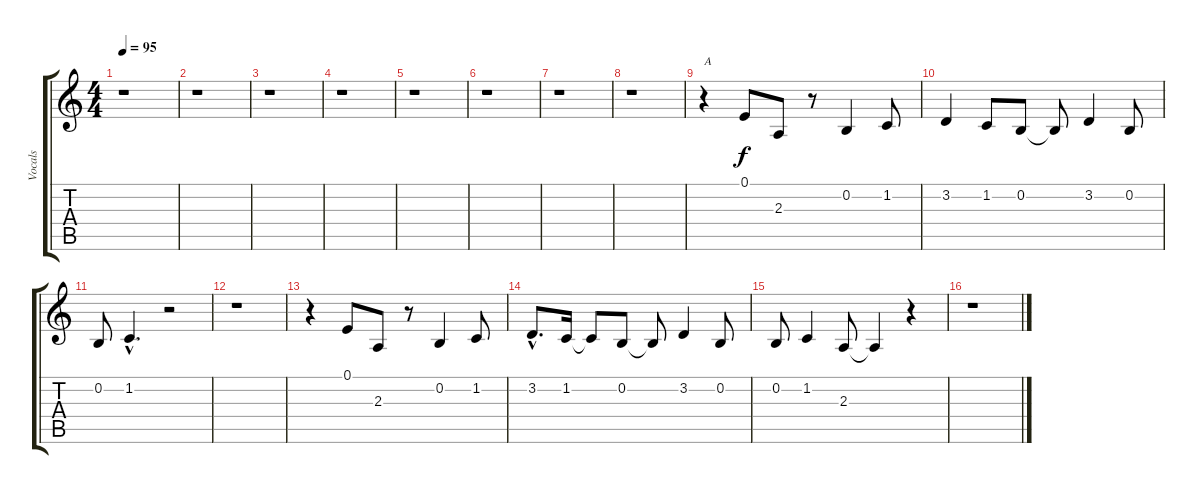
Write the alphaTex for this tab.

\track ("Vocals" "Vocals") {instrument englishhorn}
\staff {score tabs}
\tuning (E4 B3 G3 D3 A2 E2) {hide}
\ts (4 4)
\tempo 95
\clef g2
\ks c
r.1{dy f instrument englishhorn} |
r.1 |
r.1 |
r.1 |
r.1 |
r.1 |
r.1 |
r.1 |
r.4{txt "A"} 0.1.8 2.3.8 r.8 0.2.4 1.2.8 |
3.2.4 1.2.8 0.2.8 0.2{t}.8 3.2.4 0.2.8 |
0.2.8 1.2{hac}.4{d} r.2 |
r.1 |
r.4 0.1.8 2.3.8 r.8 0.2.4 1.2.8 |
3.2{hac}.8{d} 1.2.16 1.2{t}.8 0.2.8 0.2{t}.8 3.2.4 0.2.8 |
0.2.8 1.2.4 2.3.8 2.3{t}.4 r.4 |
r.1
